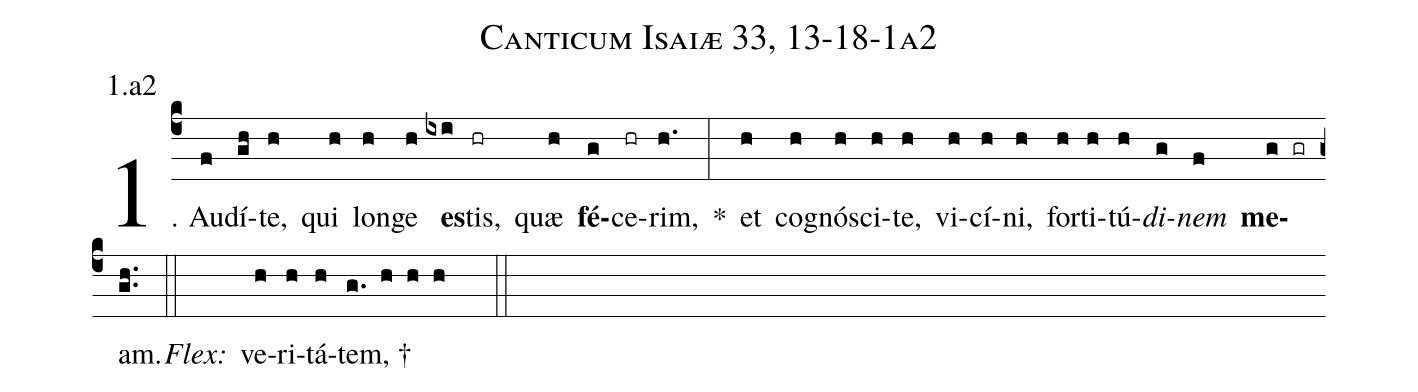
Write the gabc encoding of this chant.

name: Canticum Isaiæ 33, 13-18-1a2;
annotation: 1.a2;
%%
(c4)1. Au(f)dí(gh)te,(h) qui(h) lon(h)ge(h) <b>es</b>(ixi)tis,(hr) quæ(h) <b>fé</b>(g)ce(hr)rim,(h.) *(:) et(h) co(h)gnó(h)sci(h)te,(h) vi(h)cí(h)ni,(h) for(h)ti(h)tú(h)<i>di</i>(g)<i>nem</i>(f) <b>me</b>(g gr)am.(gh..) (::)
<i>Flex:</i>()  ve(h)ri(h)tá(h)tem, †(g. h h h  ::)
